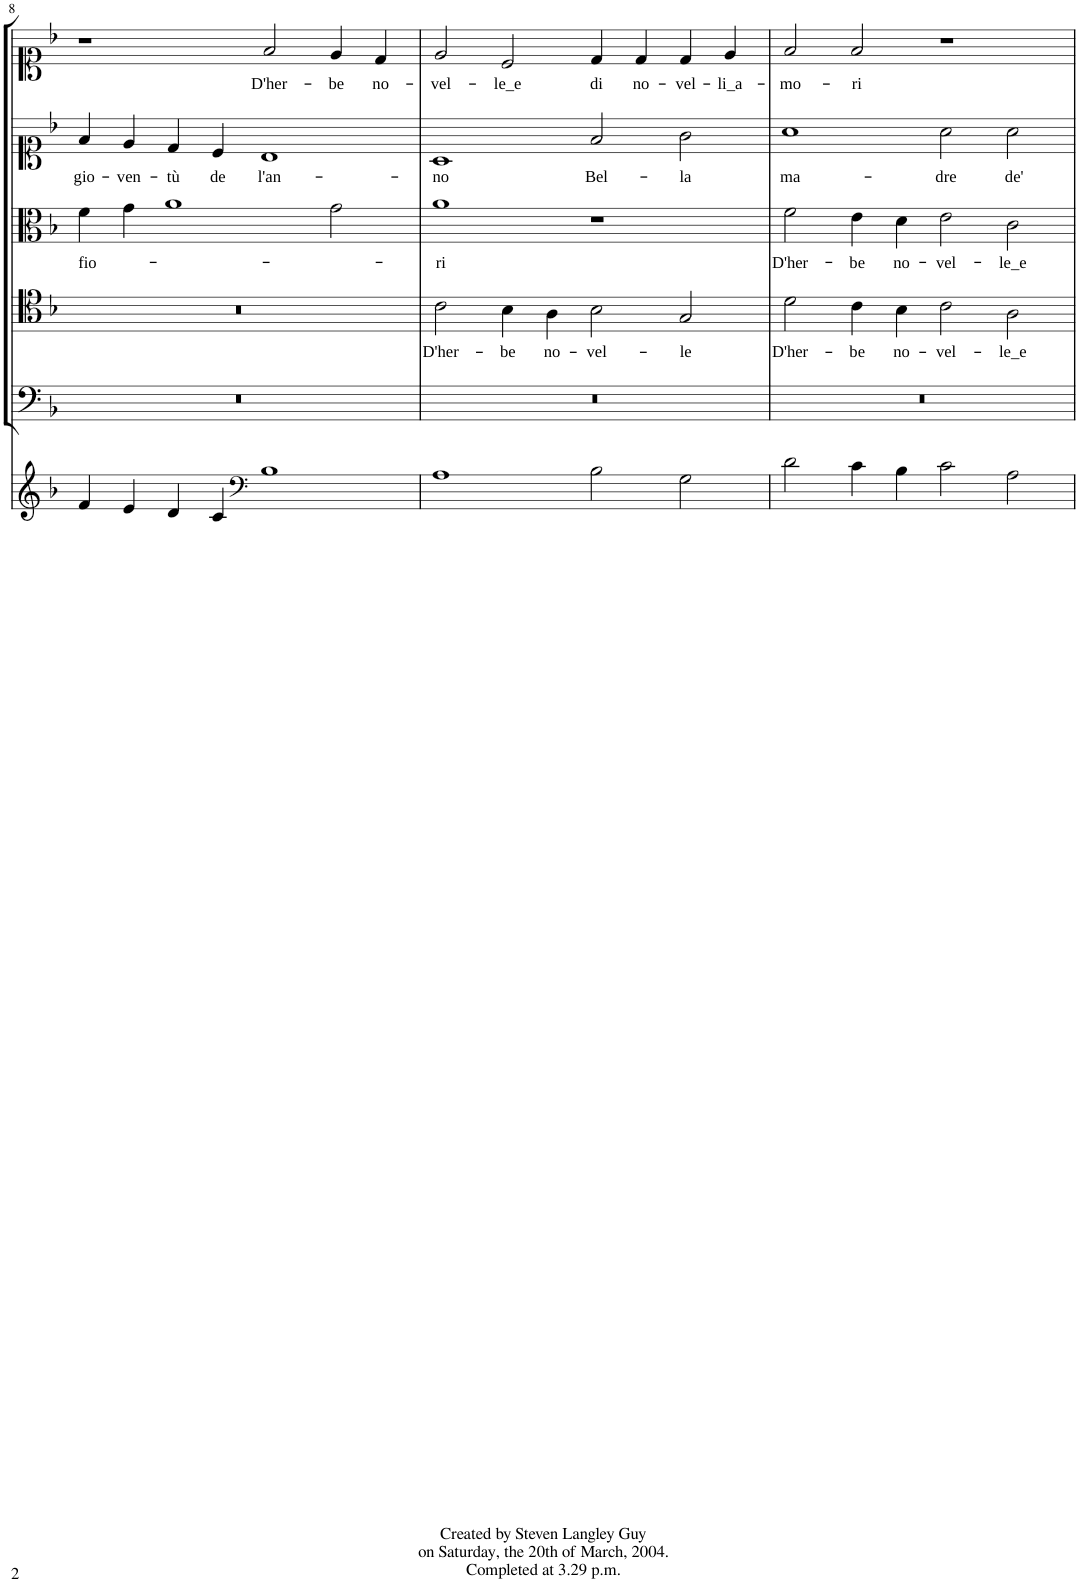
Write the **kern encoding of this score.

**kern	**kern	**kern	**text	**kern	**text	**kern	**text	**kern	**text
*part6	*part5	*part4	*part4	*part3	*part3	*part2	*part2	*part1	*part1
*staff6	*staff5	*staff4	*staff4	*staff3	*staff3	*staff2	*staff2	*staff1	*staff1
*I"[Basso per l'organo]	*I"Basso	*I"Tenore	*	*I"Alto	*	*I"Quinto	*	*I"Canto	*
!!LO:PB:g=z
*clefG2	*clefF4	*clefC4	*	*clefC3	*	*clefC1	*	*clefC1	*
*	*Trd7c12	*Trd7c12	*	*	*	*	*	*	*
*k[b-]	*k[b-]	*k[b-]	*	*k[b-]	*	*k[b-]	*	*k[b-]	*
*F:	*F:	*F:	*	*F:	*	*F:	*	*F:	*
*M4/4	*M4/4	*M4/4	*	*M4/4	*	*M4/4	*	*M4/4	*
*met(c)	*met(c)	*met(c)	*	*met(c)	*	*met(c)	*	*met(c)	*
=8	=8	=8	=8	=8	=8	=8	=8	=8	=8
!	!	!	!	!	!LO:LY:b	!	!LO:LY:b	!	!
4f/	1r	1r	.	4f\	fio-	4f/	gio-	1r	.
!	!	!	!	!	!	!	!LO:LY:b	!	!
4e/	.	.	.	4g\	.	4e/	-ven-	.	.
!	!	!	!	!	!	!	!LO:LY:b	!	!
4d/	.	.	.	[2a	.	4d/	-tù	.	.
!	!	!	!	!	!	!	!LO:LY:b	!	!
4c/	.	.	.	.	.	4c/	de	.	.
*clefF4	*	*	*	*	*	*	*	*	*
!	!	!	!	!	!	!	!LO:LY:b	!	!LO:LY:b
1B-	1ryy	1ryy	.	2ryy	.	1B-	l'an-	2f/	D'her-
!	!	!	!	!	!	!	!	!	!LO:LY:b
.	.	.	.	2g\	.	.	.	4e/	-be
!	!	!	!	!	!	!	!	!	!LO:LY:b
.	.	.	.	.	.	.	.	4d/	no-
=9	=9	=9	=9	=9	=9	=9	=9	=9	=9
!	!	!	!LO:LY:b	!	!LO:LY:b	!	!LO:LY:b	!	!LO:LY:b
1A	1r	2c\	D'her-	1a	-ri	1A	-no	2e/	-vel-
!	!	!	!LO:LY:b	!	!	!	!	!	!LO:LY:b
.	.	4B-\	-be	.	.	.	.	2c/	-le_e
!	!	!	!LO:LY:b	!	!	!	!	!	!
.	.	4A\	no-	.	.	.	.	.	.
!	!	!	!LO:LY:b	!	!	!	!LO:LY:b	!	!LO:LY:b
2B-\	1.ryy	2B-\	-vel-	2a]	.	2f/	Bel-	4d/	di
!	!	!	!	!	!	!	!	!	!LO:LY:b
.	.	.	.	.	.	.	.	4d/	no-
!	!	!	!LO:LY:b	!	!	!	!LO:LY:b	!	!LO:LY:b
2G\	.	2G/	-le	1r	.	2g\	-la	4d/	-vel-
!	!	!	!	!	!	!	!	!	!LO:LY:b
.	.	.	.	.	.	.	.	4e/	-li_a-
2ryy	.	2ryy	.	.	.	2ryy	.	2ryy	.
=10	=10	=10	=10	=10	=10	=10	=10	=10	=10
!	!	!	!LO:LY:b	!	!LO:LY:b	!	!LO:LY:b	!	!LO:LY:b
2d\	1r	2d\	D'her-	2f\	D'her-	1a	ma-	2f/	-mo-
!	!	!	!LO:LY:b	!	!LO:LY:b	!	!	!	!LO:LY:b
4c\	.	4c\	-be	4e\	-be	.	.	2f/	-ri
!	!	!	!LO:LY:b	!	!LO:LY:b	!	!	!	!
4B-\	.	4B-\	no-	4d\	no-	.	.	.	.
!	!	!	!LO:LY:b	!	!LO:LY:b	!	!LO:LY:b	!	!
2c\	1ryy	2c\	-vel-	2e\	-vel-	2a\	-dre	1r	.
!	!	!	!LO:LY:b	!	!LO:LY:b	!	!LO:LY:b	!	!
2A\	.	2A\	-le_e	2c\	-le_e	2a\	de'	.	.
=	=	=	=	=	=	=	=	=	=
*-	*-	*-	*-	*-	*-	*-	*-	*-	*-
